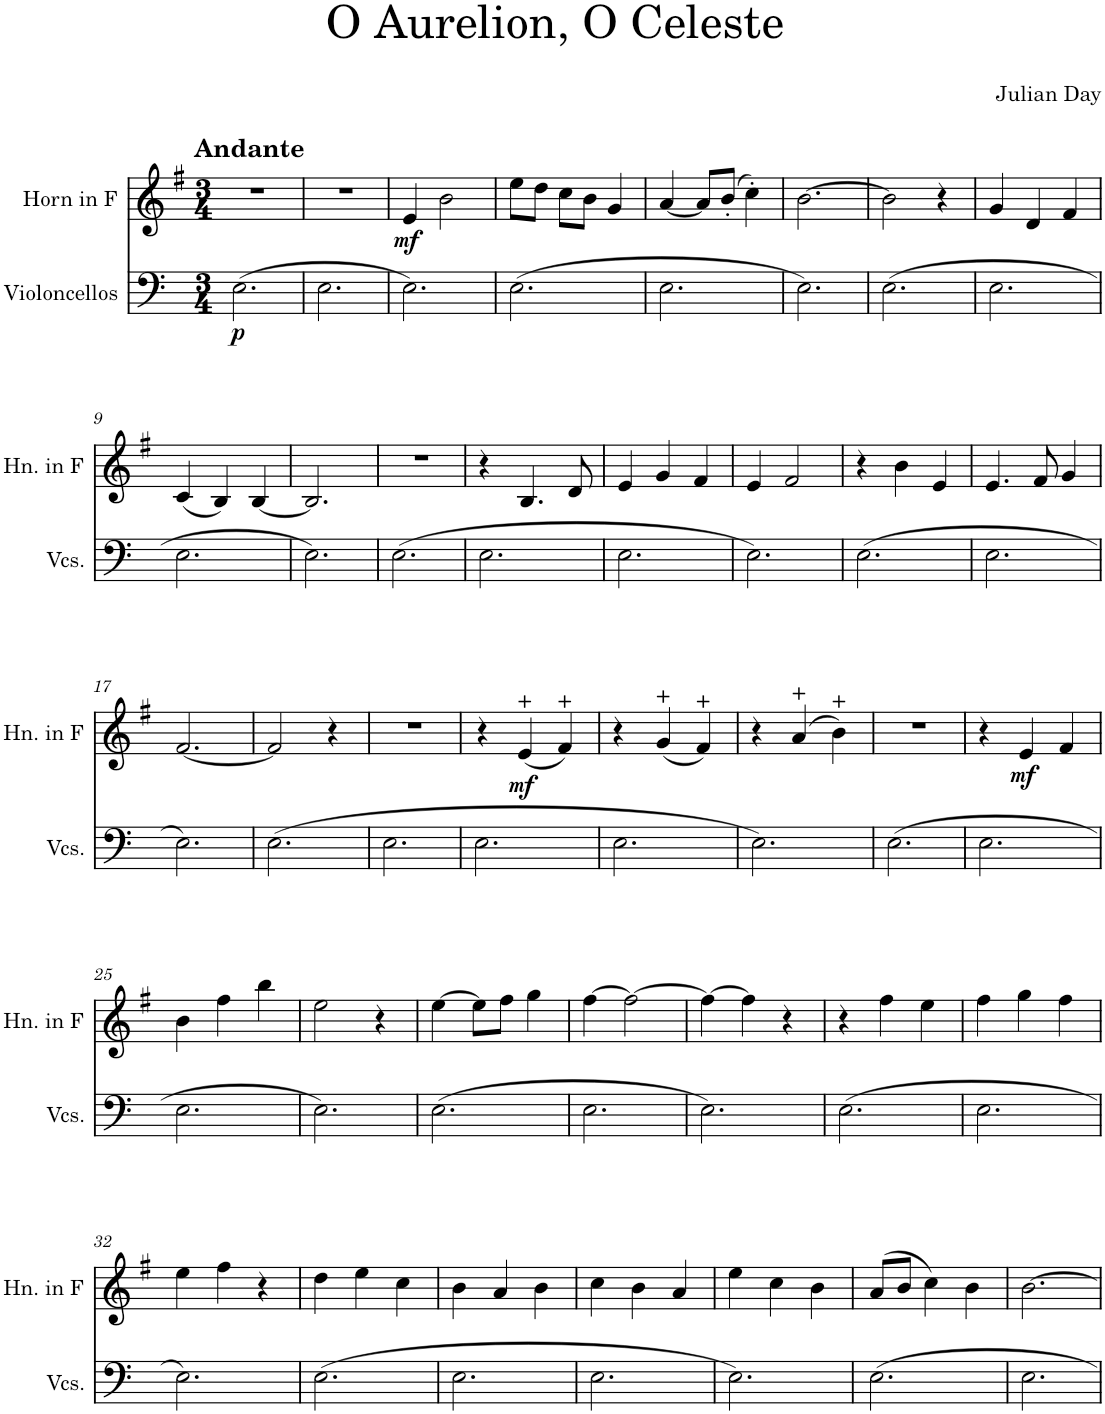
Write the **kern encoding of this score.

**kern	**dynam	**kern	**dynam
*part2	*part2	*part1	*part1
*staff2	*staff2	*staff1	*staff1
*I"Violoncellos	*	*I"Horn in F	*
*I'Vcs.	*	*I'Hn. in F	*
*clefF4	*	*clefG2	*
*	*	*Trd4c7	*
*k[]	*	*k[f#]	*
*M3/4	*	*M3/4	*
=1	=1	=1	=1
!	!	!LO:TX:a:B:t=Andante	!
!	!LO:DY:b	!	!
(2.E\	p	2.r	.
=2	=2	=2	=2
2.E\	.	2.r	.
=3	=3	=3	=3
!	!	!	!LO:DY:b
2.E\)	.	4e/	mf
.	.	2b\	.
=4	=4	=4	=4
(2.E\	.	8ee\L	.
.	.	8dd\J	.
.	.	8cc\L	.
.	.	8b\J	.
.	.	4g/	.
=5	=5	=5	=5
2.E\	.	[4a/	.
.	.	8a/L]	.
.	.	(8b'/J	.
.	.	4cc'\)	.
=6	=6	=6	=6
2.E\)	.	[2.b\	.
=7	=7	=7	=7
(2.E\	.	2b\]	.
.	.	4r	.
=8	=8	=8	=8
2.E\	.	4g/	.
.	.	4d/	.
.	.	4f#/	.
!!LO:LB:g=z
=9	=9	=9	=9
2.E\	.	(4c/	.
.	.	4B/)	.
.	.	[4B/	.
=10	=10	=10	=10
2.E\)	.	2.B/]	.
=11	=11	=11	=11
(2.E\	.	2.r	.
=12	=12	=12	=12
2.E\	.	4r	.
.	.	4.B/	.
.	.	8d/	.
=13	=13	=13	=13
2.E\	.	4e/	.
.	.	4g/	.
.	.	4f#/	.
=14	=14	=14	=14
2.E\)	.	4e/	.
.	.	2f#/	.
=15	=15	=15	=15
(2.E\	.	4r	.
.	.	4b\	.
.	.	4e/	.
=16	=16	=16	=16
2.E\	.	4.e/	.
.	.	8f#/	.
.	.	4g/	.
!!LO:LB:g=z
=17	=17	=17	=17
2.E\)	.	[2.f#/	.
=18	=18	=18	=18
(2.E\	.	2f#/]	.
.	.	4r	.
=19	=19	=19	=19
2.E\	.	2.r	.
=20	=20	=20	=20
2.E\	.	4r	.
!	!	!	!LO:DY:b
.	.	(4e/	mf
.	.	4f#/)	.
=21	=21	=21	=21
2.E\	.	4r	.
.	.	(4g/	.
.	.	4f#/)	.
=22	=22	=22	=22
2.E\)	.	4r	.
.	.	(4a/	.
.	.	4b\)	.
=23	=23	=23	=23
(2.E\	.	2.r	.
=24	=24	=24	=24
2.E\	.	4r	.
!	!	!	!LO:DY:b
.	.	4e/	mf
.	.	4f#/	.
!!LO:LB:g=z
=25	=25	=25	=25
2.E\	.	4b\	.
.	.	4ff#\	.
.	.	4bb\	.
=26	=26	=26	=26
2.E\)	.	2ee\	.
.	.	4r	.
=27	=27	=27	=27
(2.E\	.	[4ee\	.
.	.	8ee\L]	.
.	.	8ff#\J	.
.	.	4gg\	.
=28	=28	=28	=28
2.E\	.	[4ff#\	.
.	.	2ff#\_	.
=29	=29	=29	=29
2.E\)	.	4ff#\_	.
.	.	4ff#\]	.
.	.	4r	.
=30	=30	=30	=30
(2.E\	.	4r	.
.	.	4ff#\	.
.	.	4ee\	.
=31	=31	=31	=31
2.E\	.	4ff#\	.
.	.	4gg\	.
.	.	4ff#\	.
!!LO:LB:g=z
=32	=32	=32	=32
2.E\)	.	4ee\	.
.	.	4ff#\	.
.	.	4r	.
=33	=33	=33	=33
(2.E\	.	4dd\	.
.	.	4ee\	.
.	.	4cc\	.
=34	=34	=34	=34
2.E\	.	4b\	.
.	.	4a/	.
.	.	4b\	.
=35	=35	=35	=35
2.E\	.	4cc\	.
.	.	4b\	.
.	.	4a/	.
=36	=36	=36	=36
2.E\)	.	4ee\	.
.	.	4cc\	.
.	.	4b\	.
=37	=37	=37	=37
2.E\	.	(8a/L	.
.	.	8b/J	.
.	.	4cc\)	.
.	.	4b\	.
=38	=38	=38	=38
2.E\	.	[2.b\	.
=	=	=	=
*-	*-	*-	*-
